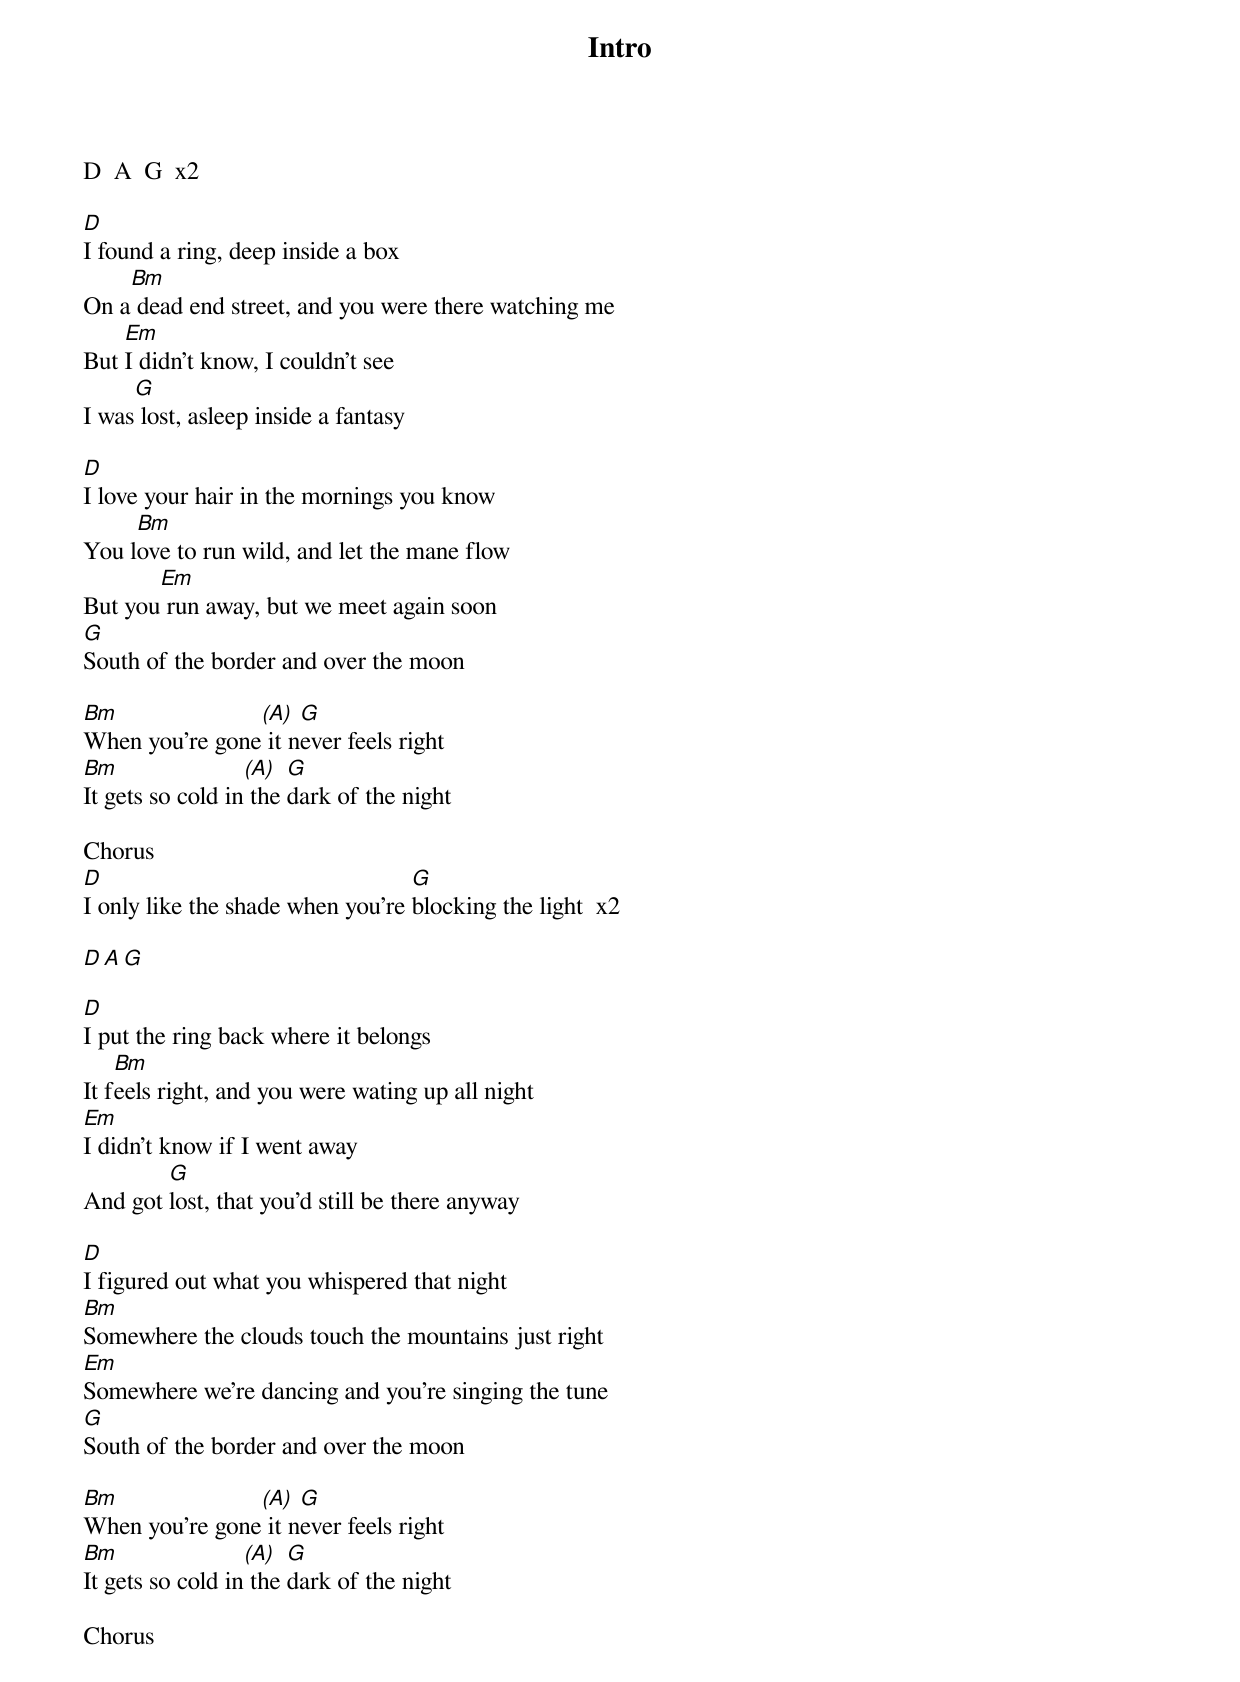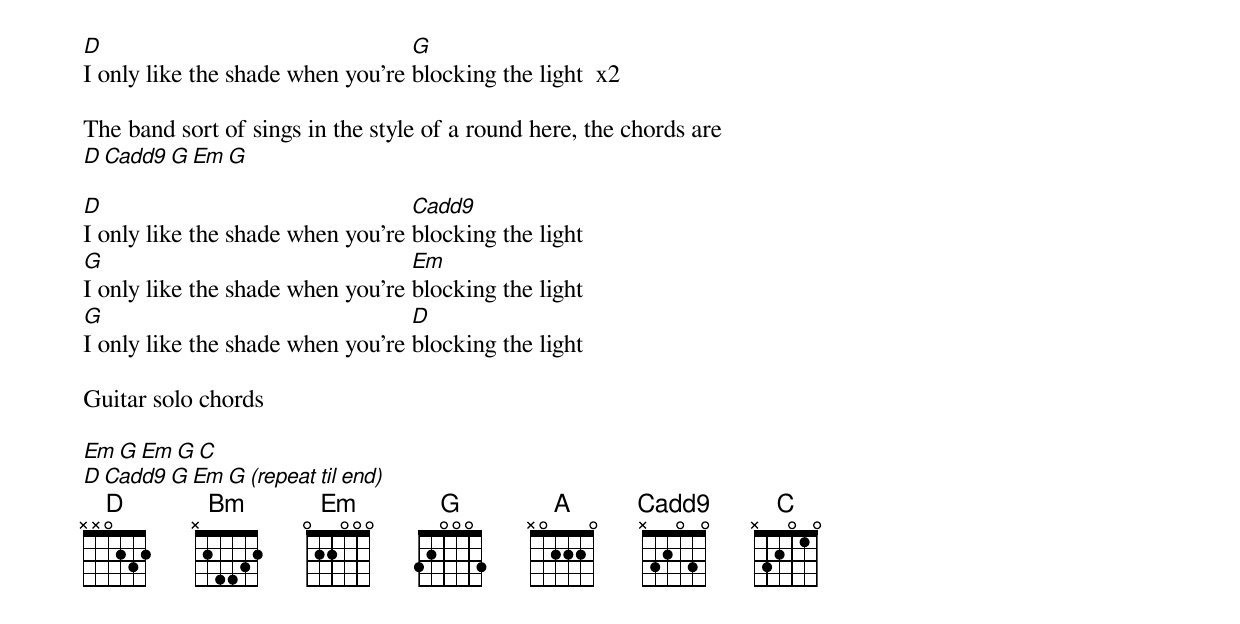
Intro
D  A  G  x2

D
I found a ring, deep inside a box
    Bm
On a dead end street, and you were there watching me
    Em
But I didn't know, I couldn't see
     G
I was lost, asleep inside a fantasy

D
I love your hair in the mornings you know
     Bm
You love to run wild, and let the mane flow
       Em
But you run away, but we meet again soon
G
South of the border and over the moon

Bm              (A)  G
When you're gone it never feels right
Bm                (A)  G
It gets so cold in the dark of the night

Chorus
D                                 G
I only like the shade when you're blocking the light  x2

D   A G

D
I put the ring back where it belongs
    Bm
It feels right, and you were wating up all night
Em
I didn't know if I went away
        G
And got lost, that you'd still be there anyway

D
I figured out what you whispered that night
Bm
Somewhere the clouds touch the mountains just right
Em
Somewhere we're dancing and you're singing the tune
G
South of the border and over the moon

Bm              (A)  G
When you're gone it never feels right
Bm                (A)  G
It gets so cold in the dark of the night

Chorus
D                                 G
I only like the shade when you're blocking the light  x2

The band sort of sings in the style of a round here, the chords are
D  Cadd9  G  Em  G

D                                 Cadd9
I only like the shade when you're blocking the light
G                                 Em
I only like the shade when you're blocking the light
G                                 D
I only like the shade when you're blocking the light

Guitar solo chords

Em G Em G   C
D  Cadd9  G  Em  G (repeat til end)
